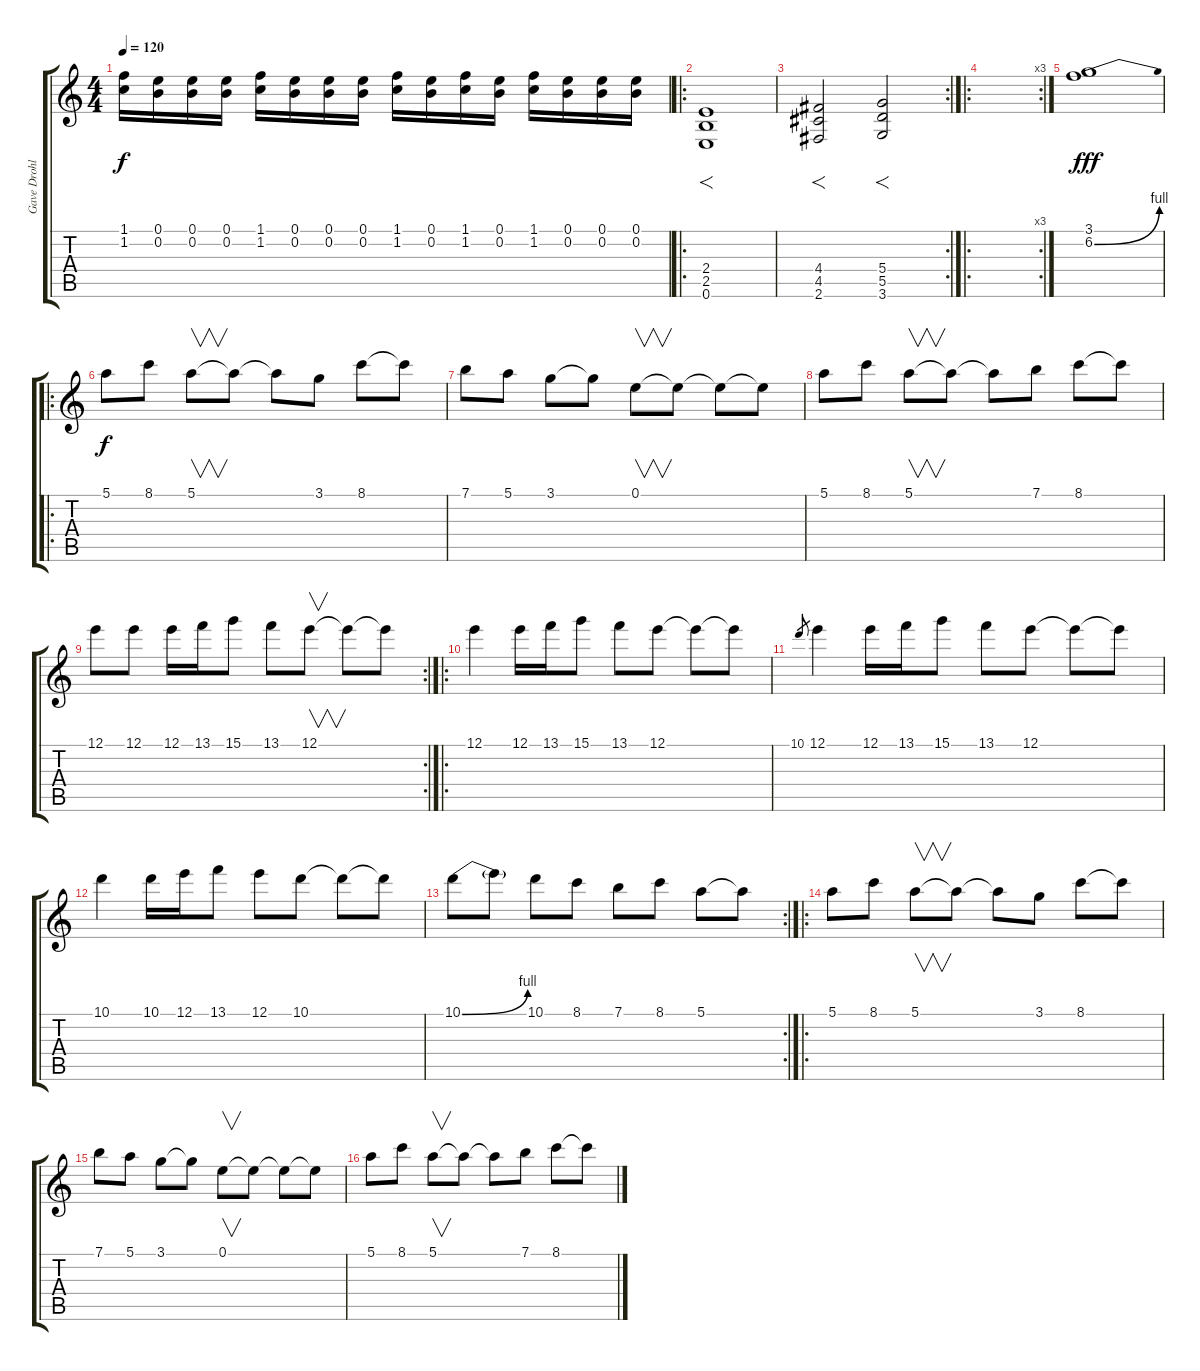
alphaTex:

\track ("Gave Drohl - Lead Guitar" "Gave Drohl") {instrument overdrivenguitar}
\staff {score tabs}
\tuning (E4 B3 G3 D3 A2 E2) {hide}
\ts (4 4)
\tempo 120
\clef g2
\ks c
(1.1 1.2).16{dy f} (0.1 0.2).16 (0.1 0.2).16 (0.1 0.2).16 (1.1 1.2).16 (0.1 0.2).16 (0.1 0.2).16 (0.1 0.2).16 (1.1 1.2).16 (0.1 0.2).16 (1.1 1.2).16 (0.1 0.2).16 (1.1 1.2).16 (0.1 0.2).16 (0.1 0.2).16 (0.1 0.2).16 |
\ro
(2.4 2.5 0.6).1{f} |
\rc 2
(4.4 4.5 2.6).2{f} (5.4 5.5 3.6).2{f} |
\ro
\rc 3
|
(3.1 6.2{be (bend 0 0 60 4)}).1{dy fff} |
\ro
5.1.8{dy f} 8.1.8 5.1.8{v} 5.1{t}.8 5.1{t}.8 3.1.8 8.1.8 8.1{t}.8 |
7.1.8 5.1.8 3.1.8 3.1{t}.8 0.1.8{v} 0.1{t}.8 0.1{t}.8 0.1{t}.8 |
5.1.8 8.1.8 5.1.8{v} 5.1{t}.8 5.1{t}.8 7.1.8 8.1.8 8.1{t}.8 |
\rc 2
12.1.8 12.1.8 12.1.16 13.1.16 15.1.8 13.1.8 12.1.8{v} 12.1{t}.8 12.1{t}.8 |
\ro
12.1.4 12.1.16 13.1.16 15.1.8 13.1.8 12.1.8 12.1{t}.8 12.1{t}.8 |
10.1.8{gr} 12.1.4 12.1.16 13.1.16 15.1.8 13.1.8 12.1.8 12.1{t}.8 12.1{t}.8 |
10.1.4 10.1.16 12.1.16 13.1.8 12.1.8 10.1.8 10.1{t}.8 10.1{t}.8 |
\rc 2
10.1{be (bend 0 0 60 4)}.8 10.1{t}.8 10.1.8 8.1.8 7.1.8 8.1.8 5.1.8 5.1{t}.8 |
\ro
5.1.8 8.1.8 5.1.8{v} 5.1{t}.8 5.1{t}.8 3.1.8 8.1.8 8.1{t}.8 |
7.1.8 5.1.8 3.1.8 3.1{t}.8 0.1.8{v} 0.1{t}.8 0.1{t}.8 0.1{t}.8 |
5.1.8 8.1.8 5.1.8{v} 5.1{t}.8 5.1{t}.8 7.1.8 8.1.8 8.1{t}.8
